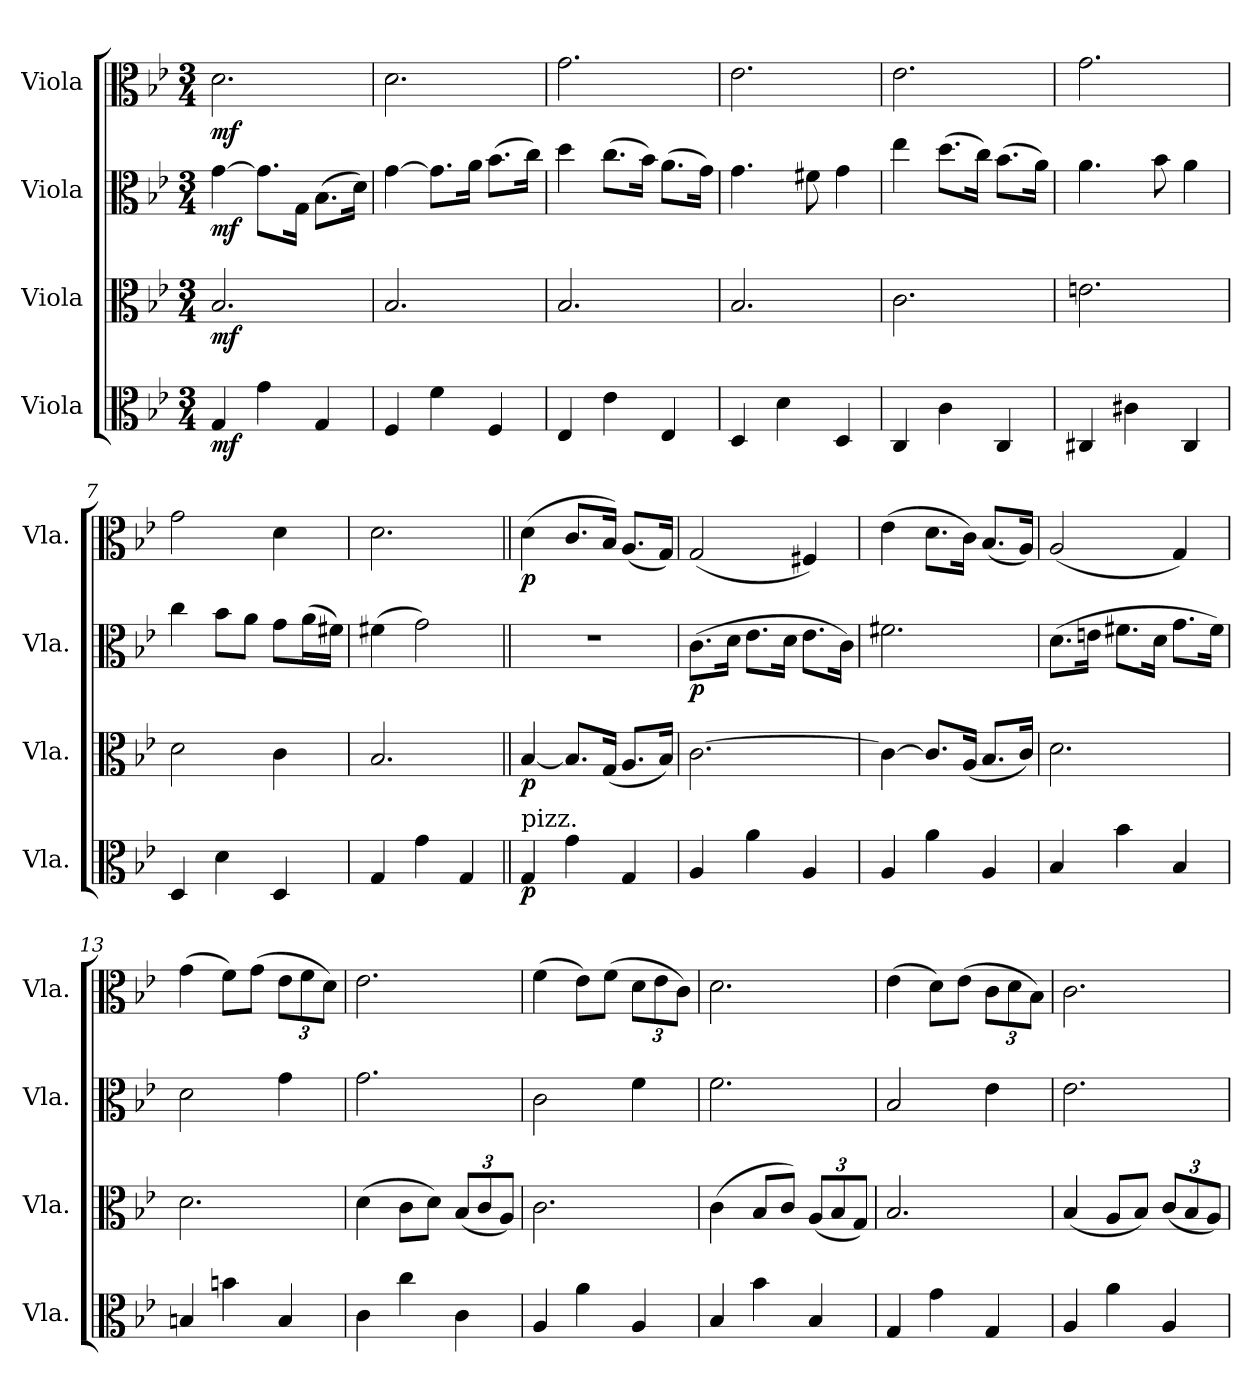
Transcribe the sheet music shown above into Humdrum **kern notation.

**kern	**dynam	**kern	**dynam	**kern	**dynam	**kern	**dynam
*part4	*part4	*part3	*part3	*part2	*part2	*part1	*part1
*staff4	*staff4	*staff3	*staff3	*staff2	*staff2	*staff1	*staff1
*I"Viola	*	*I"Viola	*	*I"Viola	*	*I"Viola	*
*I'Vla.	*	*I'Vla.	*	*I'Vla.	*	*I'Vla.	*
*clefC3	*	*clefC3	*	*clefC3	*	*clefC3	*
*k[b-e-]	*	*k[b-e-]	*	*k[b-e-]	*	*k[b-e-]	*
*M3/4	*	*M3/4	*	*M3/4	*	*M3/4	*
*MM60	*	*MM60	*	*MM60	*	*MM60	*
=1	=1	=1	=1	=1	=1	=1	=1
!	!LO:DY:b	!	!LO:DY:b	!	!LO:DY:b	!	!LO:DY:b
4G/	mf	2.B-/	mf	[4g\	mf	2.d\	mf
4g\	.	.	.	8.g\L]	.	.	.
.	.	.	.	16G\Jk	.	.	.
4G/	.	.	.	(8.B-\L	.	.	.
.	.	.	.	16d\Jk)	.	.	.
=2	=2	=2	=2	=2	=2	=2	=2
4F/	.	2.B-/	.	[4g\	.	2.d\	.
4f\	.	.	.	8.g\L]	.	.	.
.	.	.	.	16a\Jk	.	.	.
4F/	.	.	.	(8.b-\L	.	.	.
.	.	.	.	16cc\Jk)	.	.	.
=3	=3	=3	=3	=3	=3	=3	=3
4E-/	.	2.B-/	.	4dd\	.	2.g\	.
4e-\	.	.	.	(8.cc\L	.	.	.
.	.	.	.	16b-\Jk)	.	.	.
4E-/	.	.	.	(8.a\L	.	.	.
.	.	.	.	16g\Jk)	.	.	.
=4	=4	=4	=4	=4	=4	=4	=4
4D/	.	2.B-/	.	4.g\	.	2.e-\	.
4d\	.	.	.	.	.	.	.
.	.	.	.	8f#X\	.	.	.
4D/	.	.	.	4g\	.	.	.
=5	=5	=5	=5	=5	=5	=5	=5
4C/	.	2.c\	.	4ee-\	.	2.e-\	.
4c\	.	.	.	(8.dd\L	.	.	.
.	.	.	.	16cc\Jk)	.	.	.
4C/	.	.	.	(8.b-\L	.	.	.
.	.	.	.	16a\Jk)	.	.	.
=6	=6	=6	=6	=6	=6	=6	=6
4C#X/	.	2.en\	.	4.a\	.	2.g\	.
4c#X\	.	.	.	.	.	.	.
.	.	.	.	8b-\	.	.	.
4C#/	.	.	.	4a\	.	.	.
!!LO:LB:g=z
=7	=7	=7	=7	=7	=7	=7	=7
4D/	.	2d\	.	4cc\	.	2g\	.
4d\	.	.	.	8b-\L	.	.	.
.	.	.	.	8a\J	.	.	.
4D/	.	4c\	.	8g\L	.	4d\	.
.	.	.	.	(16a\L	.	.	.
.	.	.	.	16f#X\JJ)	.	.	.
=8	=8	=8	=8	=8	=8	=8	=8
4G/	.	2.B-/	.	(4f#X\	.	2.d\	.
4g\	.	.	.	2g\)	.	.	.
4G/	.	.	.	.	.	.	.
=9||	=9||	=9||	=9||	=9||	=9||	=9||	=9||
!LO:TX:a:t=pizz.	!	!	!	!	!	!	!
!	!LO:DY:b	!	!LO:DY:b	!	!	!	!LO:DY:b
4G/	p	[4B-/	p	2.r	.	(4d\	p
4g\	.	8.B-/L]	.	.	.	8.c/L	.
.	.	(16G/Jk	.	.	.	16B-/Jk)	.
4G/	.	8.A/L	.	.	.	(8.A/L	.
.	.	16B-/Jk)	.	.	.	16G/Jk)	.
=10	=10	=10	=10	=10	=10	=10	=10
!	!	!	!	!	!LO:DY:b	!	!
4A/	.	[2.c\	.	(8.c\L	p	(2G/	.
.	.	.	.	16d\Jk	.	.	.
4a\	.	.	.	8.e-\L	.	.	.
.	.	.	.	16d\Jk	.	.	.
4A/	.	.	.	8.e-\L	.	4F#X/)	.
.	.	.	.	16c\Jk)	.	.	.
=11	=11	=11	=11	=11	=11	=11	=11
4A/	.	4c\_	.	2.f#X\	.	(4e-\	.
4a\	.	8.c/L]	.	.	.	8.d\L	.
.	.	(16A/Jk	.	.	.	16c\Jk)	.
4A/	.	8.B-/L	.	.	.	(8.B-/L	.
.	.	16c/Jk)	.	.	.	16A/Jk)	.
=12	=12	=12	=12	=12	=12	=12	=12
4B-/	.	2.d\	.	(8.d\L	.	(2A/	.
.	.	.	.	16en\Jk	.	.	.
4b-\	.	.	.	8.f#X\L	.	.	.
.	.	.	.	16d\Jk	.	.	.
4B-/	.	.	.	8.g\L	.	4G/)	.
.	.	.	.	16f#\Jk)	.	.	.
!!LO:LB:g=z
=13	=13	=13	=13	=13	=13	=13	=13
4Bn/	.	2.d\	.	2d\	.	(4g\	.
4bn\	.	.	.	.	.	8f\L)	.
.	.	.	.	.	.	(8g\J	.
*	*	*	*	*	*	*Xbrackettup	*
4B/	.	.	.	4g\	.	12e-\L	.
.	.	.	.	.	.	12f\	.
.	.	.	.	.	.	12d\J)	.
=14	=14	=14	=14	=14	=14	=14	=14
4c\	.	(4d\	.	2.g\	.	2.e-\	.
4cc\	.	8c\L	.	.	.	.	.
.	.	8d\J)	.	.	.	.	.
*	*	*Xbrackettup	*	*	*	*	*
4c\	.	(12B-/L	.	.	.	.	.
.	.	12c/	.	.	.	.	.
.	.	12A/J)	.	.	.	.	.
=15	=15	=15	=15	=15	=15	=15	=15
4A/	.	2.c\	.	2c\	.	(4f\	.
4a\	.	.	.	.	.	8e-\L)	.
.	.	.	.	.	.	(8f\J	.
4A/	.	.	.	4f\	.	12d\L	.
.	.	.	.	.	.	12e-\	.
.	.	.	.	.	.	12c\J)	.
=16	=16	=16	=16	=16	=16	=16	=16
4B-/	.	(4c\	.	2.f\	.	2.d\	.
4b-\	.	8B-/L	.	.	.	.	.
.	.	8c/J)	.	.	.	.	.
4B-/	.	(12A/L	.	.	.	.	.
.	.	12B-/	.	.	.	.	.
.	.	12G/J)	.	.	.	.	.
=17	=17	=17	=17	=17	=17	=17	=17
4G/	.	2.B-/	.	2B-/	.	(4e-\	.
4g\	.	.	.	.	.	8d\L)	.
.	.	.	.	.	.	(8e-\J	.
4G/	.	.	.	4e-\	.	12c\L	.
.	.	.	.	.	.	12d\	.
.	.	.	.	.	.	12B-\J)	.
=18	=18	=18	=18	=18	=18	=18	=18
4A/	.	(4B-/	.	2.e-\	.	2.c\	.
4a\	.	8A/L	.	.	.	.	.
.	.	8B-/J)	.	.	.	.	.
4A/	.	(12c/L	.	.	.	.	.
.	.	12B-/	.	.	.	.	.
.	.	12A/J)	.	.	.	.	.
=	=	=	=	=	=	=	=
*-	*-	*-	*-	*-	*-	*-	*-
